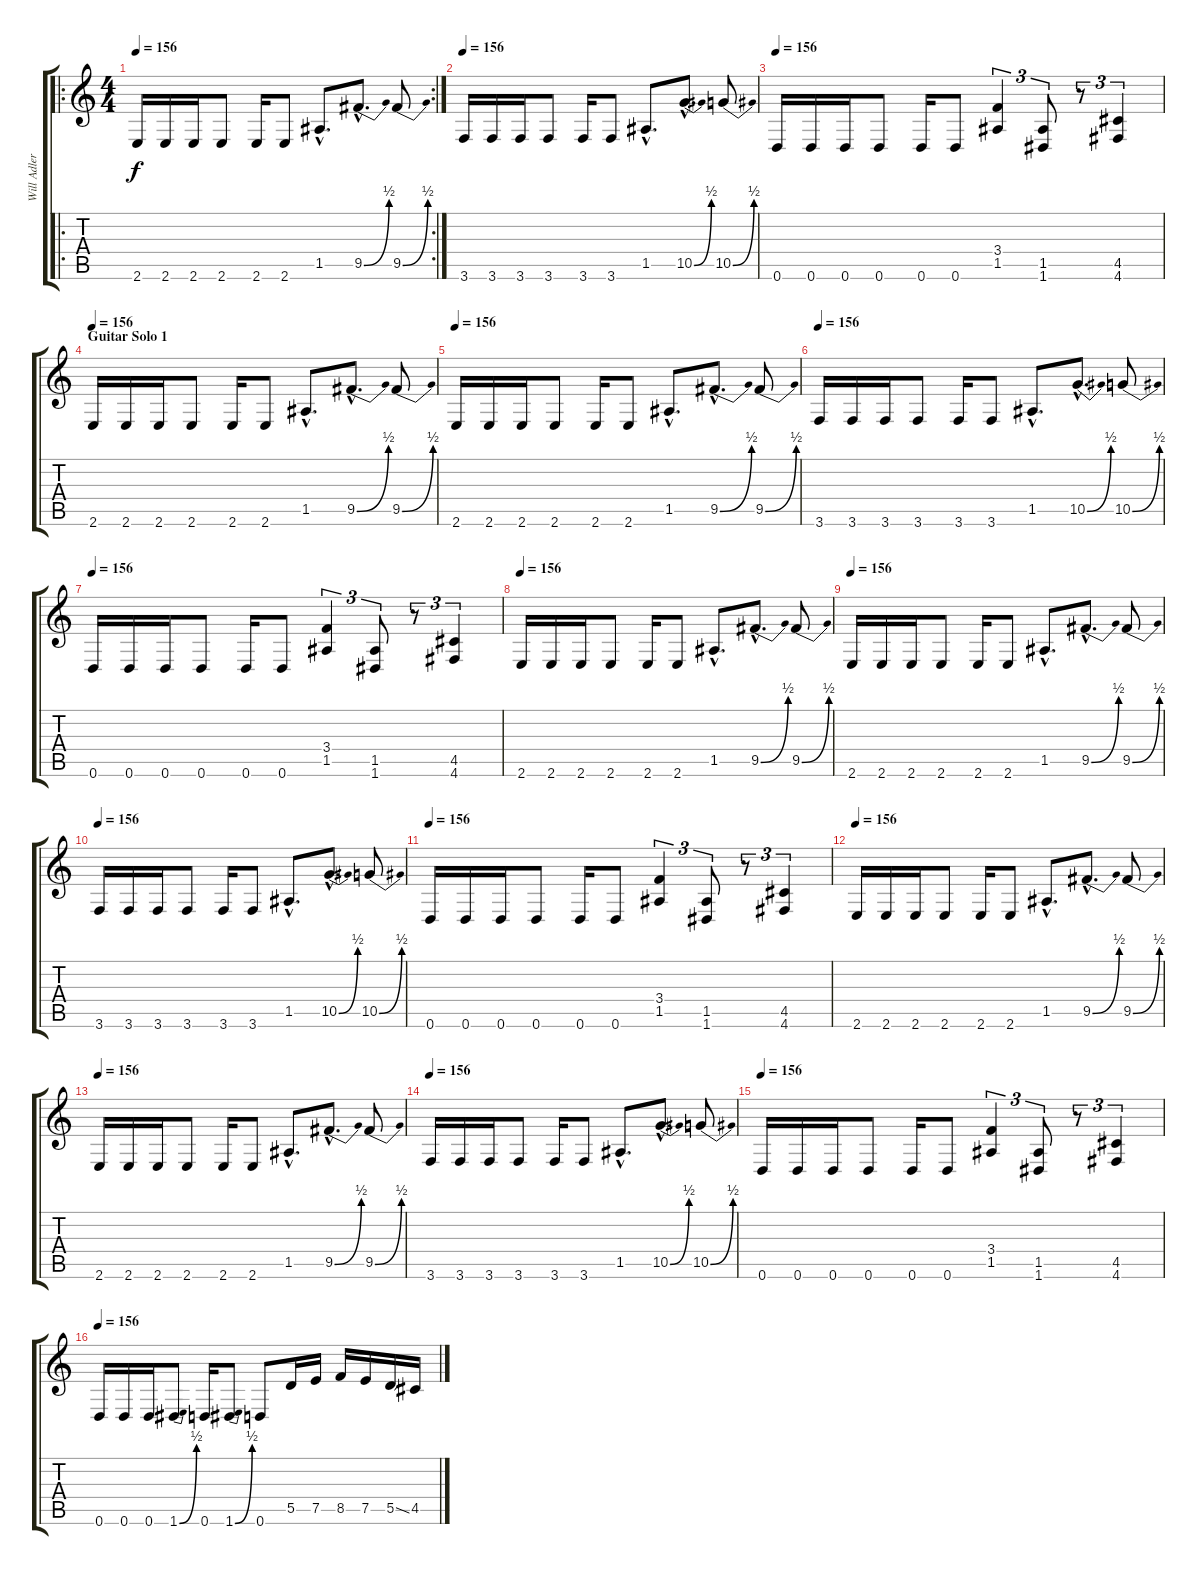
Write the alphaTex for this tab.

\track ("Will Adler - Rhythm" "Will Adler") {instrument distortionguitar}
\staff {score tabs}
\tuning (E4 B3 G3 D3 A2 D2) {hide}
\ro
\rc 2
\ts (4 4)
\tempo 156
\clef g2
\ks c
2.6.16{dy f} 2.6.16 2.6.16 2.6.8 2.6.16 2.6.8 1.5{hac}.8{d} 9.5{be (bend 0 0 60 2) hac}.8{d} 9.5{be (bend 0 0 60 2)}.8 |
\tempo 156
3.6.16 3.6.16 3.6.16 3.6.8 3.6.16 3.6.8 1.5{hac}.8{d} 10.5{be (bend 0 0 60 2) hac}.8{d} 10.5{be (bend 0 0 60 2)}.8 |
\tempo 156
0.6.16 0.6.16 0.6.16 0.6.8 0.6.16 0.6.8 (3.4 1.5).4{tu (3 2)} (1.5 1.6).8{tu (3 2)} r.8{tu (3 2)} (4.5 4.6).4{tu (3 2)} |
\section ("" "Guitar Solo 1")
\tempo 156
2.6.16 2.6.16 2.6.16 2.6.8 2.6.16 2.6.8 1.5{hac}.8{d} 9.5{be (bend 0 0 60 2) hac}.8{d} 9.5{be (bend 0 0 60 2)}.8 |
\tempo 156
2.6.16 2.6.16 2.6.16 2.6.8 2.6.16 2.6.8 1.5{hac}.8{d} 9.5{be (bend 0 0 60 2) hac}.8{d} 9.5{be (bend 0 0 60 2)}.8 |
\tempo 156
3.6.16 3.6.16 3.6.16 3.6.8 3.6.16 3.6.8 1.5{hac}.8{d} 10.5{be (bend 0 0 60 2) hac}.8{d} 10.5{be (bend 0 0 60 2)}.8 |
\tempo 156
0.6.16 0.6.16 0.6.16 0.6.8 0.6.16 0.6.8 (3.4 1.5).4{tu (3 2)} (1.5 1.6).8{tu (3 2)} r.8{tu (3 2)} (4.5 4.6).4{tu (3 2)} |
\tempo 156
2.6.16 2.6.16 2.6.16 2.6.8 2.6.16 2.6.8 1.5{hac}.8{d} 9.5{be (bend 0 0 60 2) hac}.8{d} 9.5{be (bend 0 0 60 2)}.8 |
\tempo 156
2.6.16 2.6.16 2.6.16 2.6.8 2.6.16 2.6.8 1.5{hac}.8{d} 9.5{be (bend 0 0 60 2) hac}.8{d} 9.5{be (bend 0 0 60 2)}.8 |
\tempo 156
3.6.16 3.6.16 3.6.16 3.6.8 3.6.16 3.6.8 1.5{hac}.8{d} 10.5{be (bend 0 0 60 2) hac}.8{d} 10.5{be (bend 0 0 60 2)}.8 |
\tempo 156
0.6.16 0.6.16 0.6.16 0.6.8 0.6.16 0.6.8 (3.4 1.5).4{tu (3 2)} (1.5 1.6).8{tu (3 2)} r.8{tu (3 2)} (4.5 4.6).4{tu (3 2)} |
\tempo 156
2.6.16 2.6.16 2.6.16 2.6.8 2.6.16 2.6.8 1.5{hac}.8{d} 9.5{be (bend 0 0 60 2) hac}.8{d} 9.5{be (bend 0 0 60 2)}.8 |
\tempo 156
2.6.16 2.6.16 2.6.16 2.6.8 2.6.16 2.6.8 1.5{hac}.8{d} 9.5{be (bend 0 0 60 2) hac}.8{d} 9.5{be (bend 0 0 60 2)}.8 |
\tempo 156
3.6.16 3.6.16 3.6.16 3.6.8 3.6.16 3.6.8 1.5{hac}.8{d} 10.5{be (bend 0 0 60 2) hac}.8{d} 10.5{be (bend 0 0 60 2)}.8 |
\tempo 156
0.6.16 0.6.16 0.6.16 0.6.8 0.6.16 0.6.8 (3.4 1.5).4{tu (3 2)} (1.5 1.6).8{tu (3 2)} r.8{tu (3 2)} (4.5 4.6).4{tu (3 2)} |
\tempo 156
0.6.16 0.6.16 0.6.16 1.6{be (bend 0 0 60 2)}.8 0.6.16 1.6{be (bend 0 0 60 2)}.8 0.6.8 5.5.16 7.5.16 8.5.16 7.5.16 5.5{ss}.16 4.5.16
